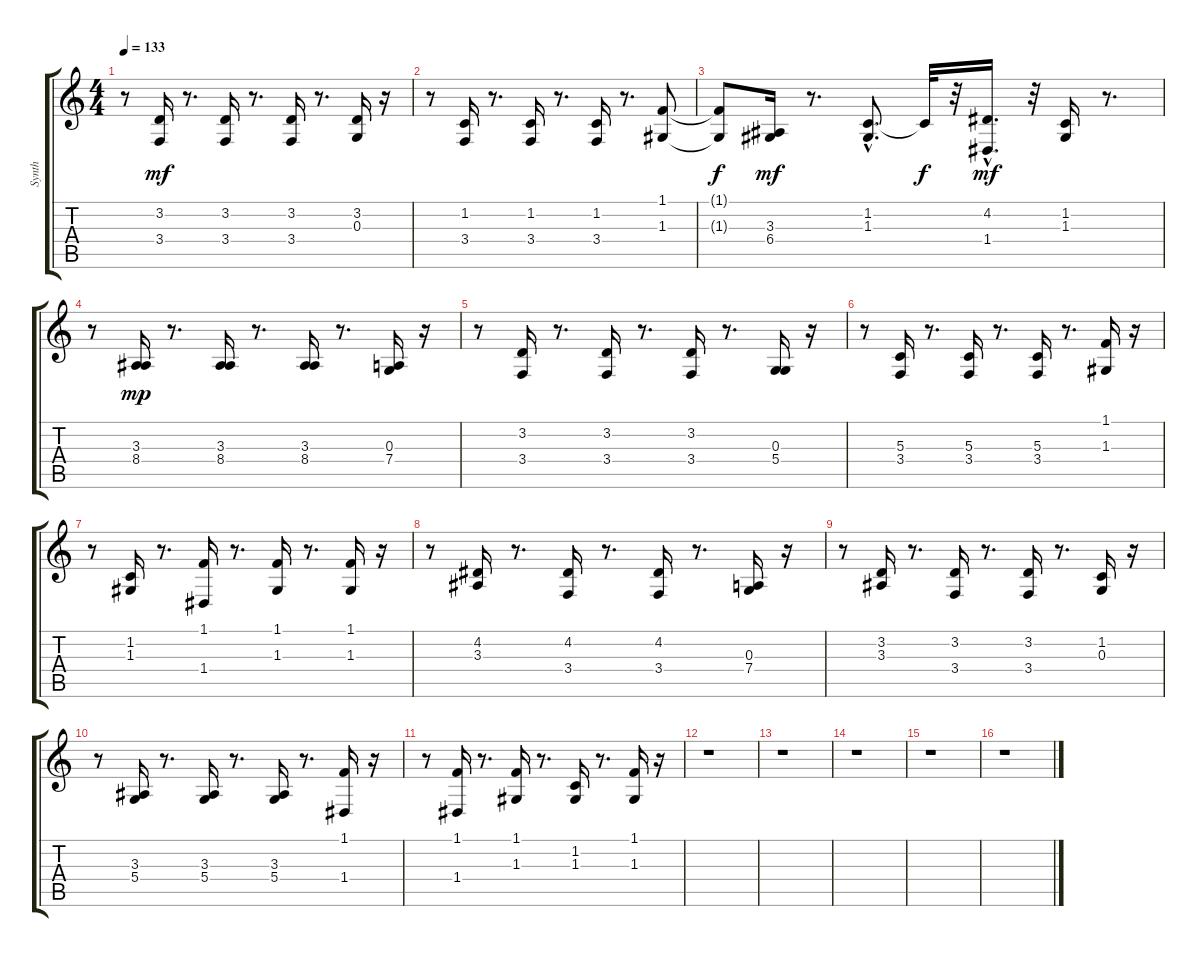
\track ("Synth" "Synth") {instrument lead2sawtooth}
\staff {score tabs}
\tuning (E4 B3 G3 D3 A2 E2) {hide}
\ts (4 4)
\tempo 133
\clef g2
\ks c
r.8{dy mf} (3.2 3.4).16 r.8{d} (3.2 3.4).16 r.8{d} (3.2 3.4).16 r.8{d} (3.2 0.3).16 r.16 |
r.8 (1.2 3.4).16 r.8{d} (1.2 3.4).16 r.8{d} (1.2 3.4).16 r.8{d} (1.1 1.3).8 |
(1.1{t} 1.3{t}).8{dy f} (3.3 6.4).16{dy mf} r.8{d} (1.2{hac} 1.3{hac}).8{d} 1.2{t}.32{dy f} r.32 (4.2{hac} 1.4).16{d dy mf} r.32 (1.2 1.3).16 r.8{d} |
r.8 (3.3 8.4).16{dy mp} r.8{d} (3.3 8.4).16 r.8{d} (3.3 8.4).16 r.8{d} (0.3 7.4).16 r.16 |
r.8 (3.2 3.4).16 r.8{d} (3.2 3.4).16 r.8{d} (3.2 3.4).16 r.8{d} (0.3 5.4).16 r.16 |
r.8 (5.3 3.4).16 r.8{d} (5.3 3.4).16 r.8{d} (5.3 3.4).16 r.8{d} (1.1 1.3).16 r.16 |
r.8 (1.2 1.3).16 r.8{d} (1.1 1.4).16 r.8{d} (1.1 1.3).16 r.8{d} (1.1 1.3).16 r.16 |
r.8 (4.2 3.3).16 r.8{d} (4.2 3.4).16 r.8{d} (4.2 3.4).16 r.8{d} (0.3 7.4).16 r.16 |
r.8 (3.2 3.3).16 r.8{d} (3.2 3.4).16 r.8{d} (3.2 3.4).16 r.8{d} (1.2 0.3).16 r.16 |
r.8 (3.3 5.4).16 r.8{d} (3.3 5.4).16 r.8{d} (3.3 5.4).16 r.8{d} (1.1 1.4).16 r.16 |
r.8 (1.1 1.4).16 r.8{d} (1.1 1.3).16 r.8{d} (1.2 1.3).16 r.8{d} (1.1 1.3).16 r.16 |
r.1 |
r.1 |
r.1 |
r.1 |
r.1
